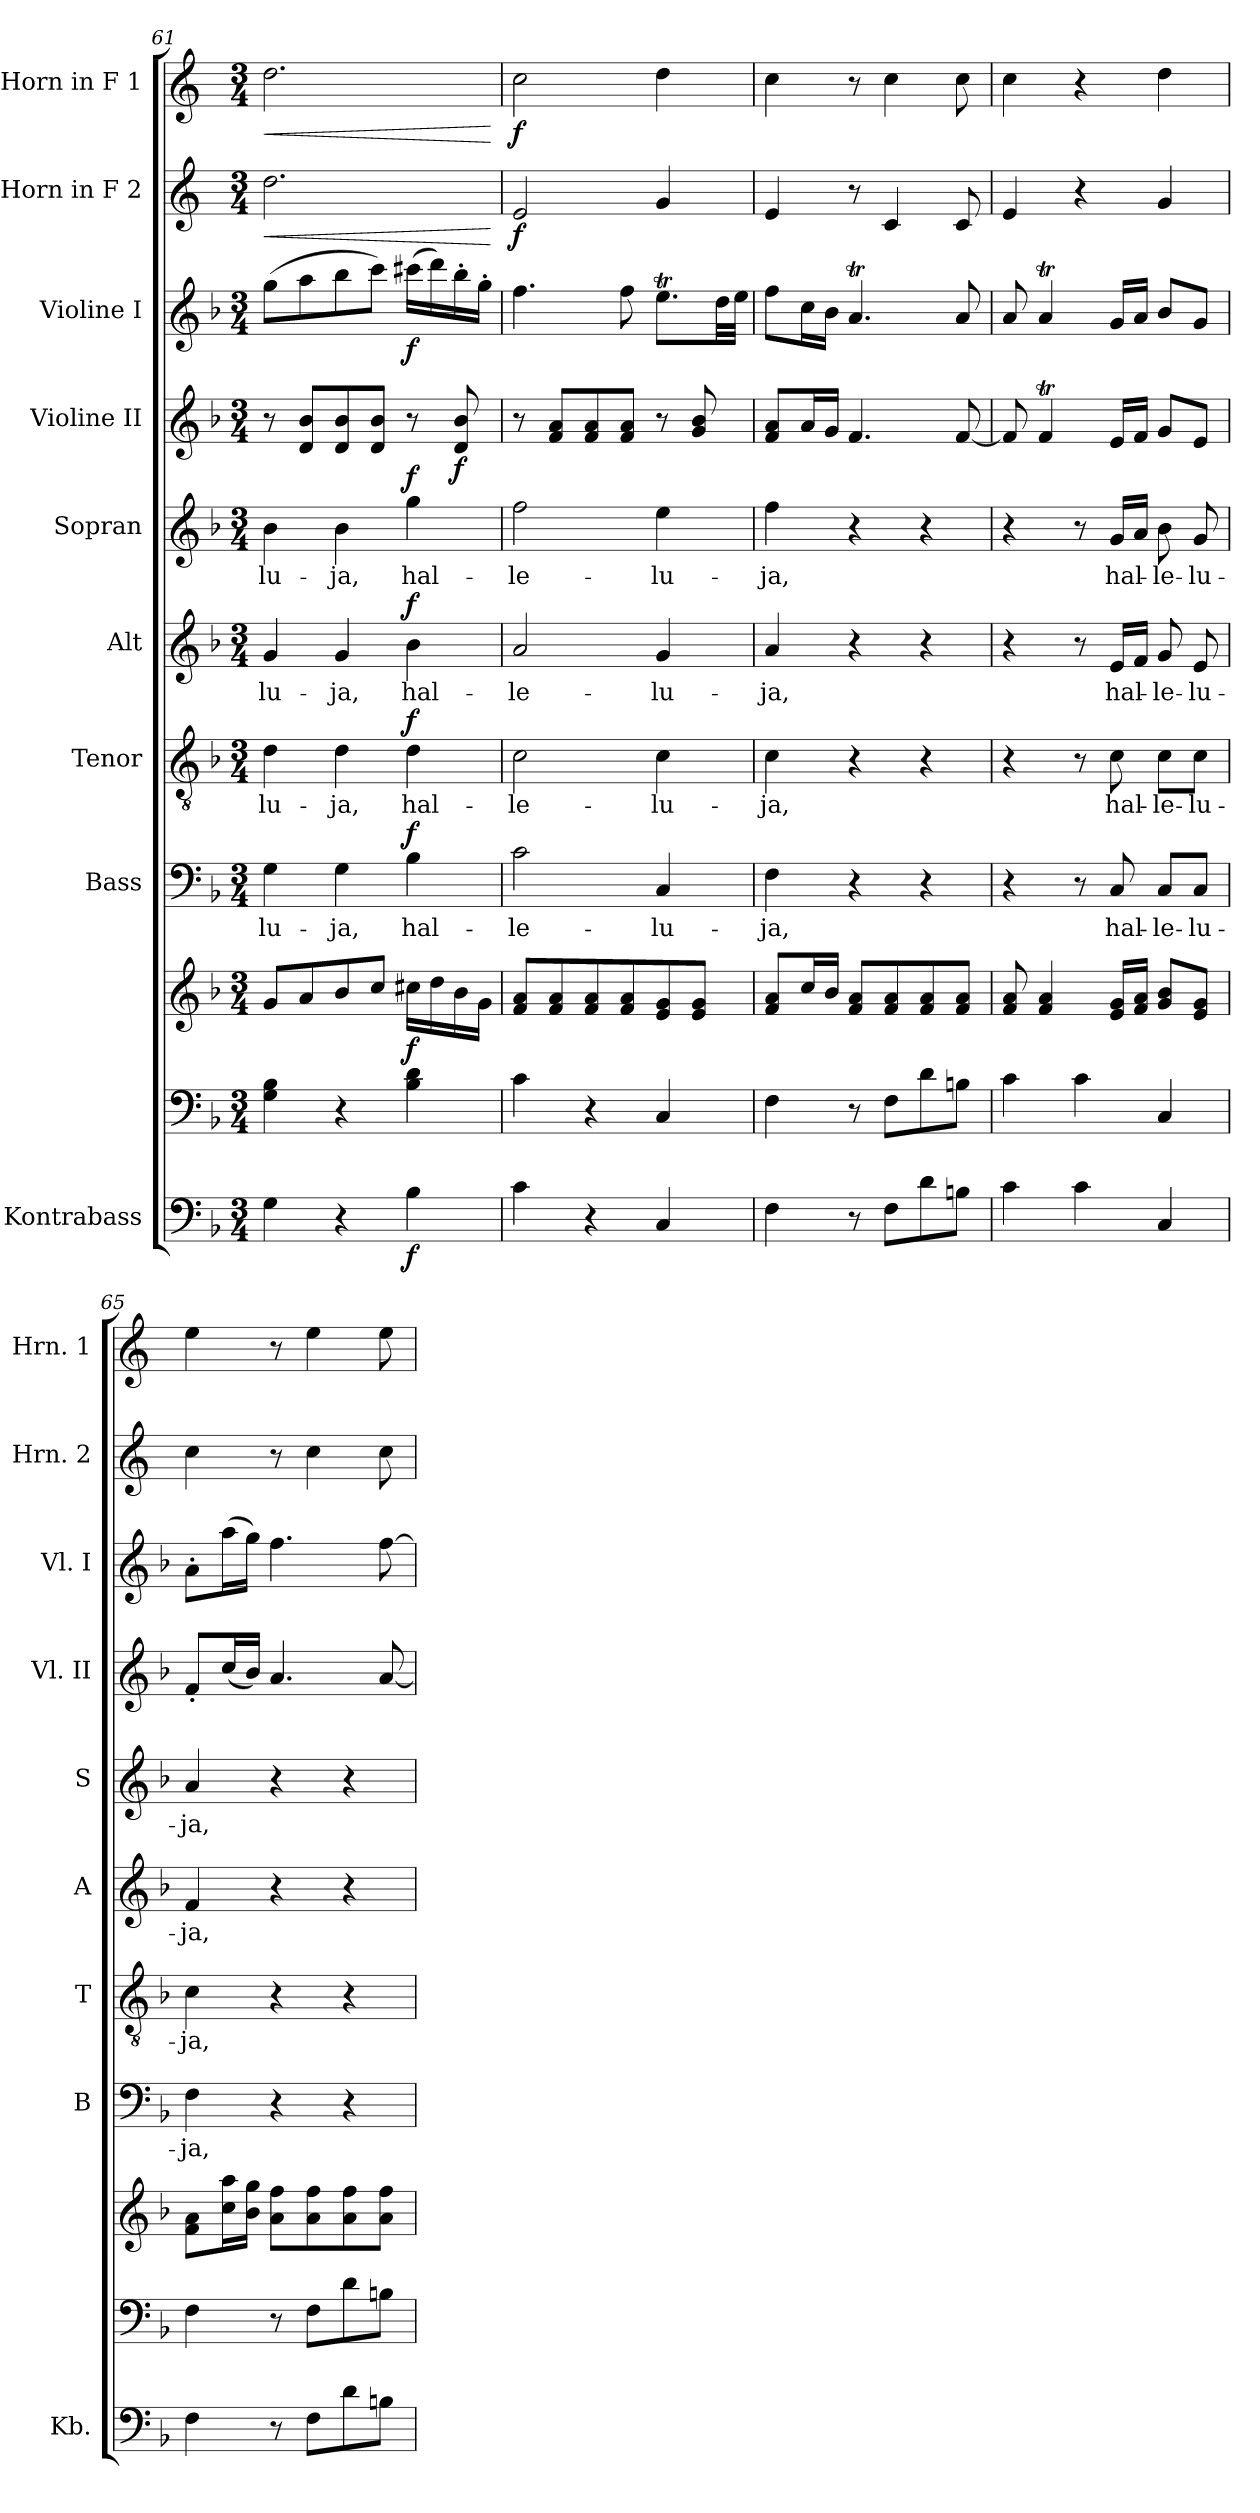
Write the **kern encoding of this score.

**kern	**dynam	**kern	**kern	**dynam	**kern	**text	**dynam	**kern	**text	**dynam	**kern	**text	**dynam	**kern	**text	**dynam	**kern	**dynam	**kern	**dynam	**kern	**dynam	**kern	**dynam
*part10	*part10	*part9	*part9	*part9	*part8	*part8	*part8	*part7	*part7	*part7	*part6	*part6	*part6	*part5	*part5	*part5	*part4	*part4	*part3	*part3	*part2	*part2	*part1	*part1
*staff11	*staff11	*staff10	*staff9	*staff9/10	*staff8	*staff8	*staff8	*staff7	*staff7	*staff7	*staff6	*staff6	*staff6	*staff5	*staff5	*staff5	*staff4	*staff4	*staff3	*staff3	*staff2	*staff2	*staff1	*staff1
*I"Kontrabass	*	*	*	*	*I"Bass	*	*	*I"Tenor	*	*	*I"Alt	*	*	*I"Sopran	*	*	*I"Violine II	*	*I"Violine I	*	*I"Horn in F 2	*	*I"Horn in F 1	*
*I'Kb.	*	*	*	*	*I'B	*	*	*I'T	*	*	*I'A	*	*	*I'S	*	*	*I'Vl. II	*	*I'Vl. I	*	*I'Hrn. 2	*	*I'Hrn. 1	*
*clefF4	*	*clefF4	*clefG2	*	*clefF4	*	*	*clefGv2	*	*	*clefG2	*	*	*clefG2	*	*	*clefG2	*	*clefG2	*	*clefG2	*	*clefG2	*
*ITrd7c12	*	*	*	*	*	*	*	*	*	*	*	*	*	*	*	*	*	*	*	*	*ITrd4c7	*	*ITrd4c7	*
*k[b-]	*	*k[b-]	*k[b-]	*	*k[b-]	*	*	*k[b-]	*	*	*k[b-]	*	*	*k[b-]	*	*	*k[b-]	*	*k[b-]	*	*k[b-]	*	*k[b-]	*
*F:	*	*F:	*F:	*	*F:	*	*	*F:	*	*	*F:	*	*	*F:	*	*	*F:	*	*F:	*	*F:	*	*F:	*
*M3/4	*	*M3/4	*M3/4	*	*M3/4	*	*	*M3/4	*	*	*M3/4	*	*	*M3/4	*	*	*M3/4	*	*M3/4	*	*M3/4	*	*M3/4	*
=61	=61	=61	=61	=61	=61	=61	=61	=61	=61	=61	=61	=61	=61	=61	=61	=61	=61	=61	=61	=61	=61	=61	=61	=61
!	!	!	!	!	!	!LO:LY:b	!	!	!LO:LY:b	!	!	!LO:LY:b	!	!	!LO:LY:b	!	!	!	!	!	!	!LO:HP:b	!	!LO:HP:b
4GG\	.	4G\ 4B-\	8g/L	.	4G\	-lu-	.	4d\	-lu-	.	4g/	-lu-	.	4b-\	-lu-	.	8r	.	(>8gg\L	.	2.g\	<	2.g\	<
.	.	.	8a/	.	.	.	.	.	.	.	.	.	.	.	.	.	8d/ 8b-/L	.	8aa\	.	.	.	.	.
!	!	!	!	!	!	!LO:LY:b	!	!	!LO:LY:b	!	!	!LO:LY:b	!	!	!LO:LY:b	!	!	!	!	!	!	!	!	!
4r	.	4r	8b-/	.	4G\	-ja,	.	4d\	-ja,	.	4g/	-ja,	.	4b-\	-ja,	.	8d/ 8b-/	.	8bb-\	.	.	.	.	.
.	.	.	8cc/J	.	.	.	.	.	.	.	.	.	.	.	.	.	8d/ 8b-/J	.	8ccc\J)	.	.	.	.	.
!	!LO:DY:b	!	!	!LO:DY:b	!	!LO:LY:b	!LO:DY:a	!	!LO:LY:b	!LO:DY:a	!	!LO:LY:b	!LO:DY:a	!	!LO:LY:b	!LO:DY:a	!	!	!	!LO:DY:b	!	!	!	!
4BB-\	f	4B-\ 4d\	16cc#X\LL	f	4B-\	hal-	f	4d\	hal-	f	4b-\	hal-	f	4gg\	hal-	f	8r	.	(>16ccc#X\LL	f	.	.	.	.
.	.	.	16dd\	.	.	.	.	.	.	.	.	.	.	.	.	.	.	.	16ddd\)	.	.	.	.	.
!	!	!	!	!	!	!	!	!	!	!	!	!	!	!	!	!	!	!LO:DY:b	!	!	!	!	!	!
.	.	.	16b-\	.	.	.	.	.	.	.	.	.	.	.	.	.	8d/ 8b-/	f	16bb-'>\	.	.	.	.	.
.	.	.	16g\JJ	.	.	.	.	.	.	.	.	.	.	.	.	.	.	.	16gg'>\JJ	.	.	.	.	.
.	.	.	.	.	.	.	.	.	.	.	.	.	.	.	.	.	.	.	.	.	.	[	.	[
=62	=62	=62	=62	=62	=62	=62	=62	=62	=62	=62	=62	=62	=62	=62	=62	=62	=62	=62	=62	=62	=62	=62	=62	=62
!	!	!	!	!	!	!LO:LY:b	!	!	!LO:LY:b	!	!	!LO:LY:b	!	!	!LO:LY:b	!	!	!	!	!	!	!LO:DY:b	!	!LO:DY:b
4C\	.	4c\	8f/ 8a/L	.	2c\	-le-	.	2c\	-le-	.	2a/	-le-	.	2ff\	-le-	.	8r	.	4.ff\	.	2A/	f	2f\	f
.	.	.	8f/ 8a/	.	.	.	.	.	.	.	.	.	.	.	.	.	8f/ 8a/L	.	.	.	.	.	.	.
4r	.	4r	8f/ 8a/	.	.	.	.	.	.	.	.	.	.	.	.	.	8f/ 8a/	.	.	.	.	.	.	.
.	.	.	8f/ 8a/	.	.	.	.	.	.	.	.	.	.	.	.	.	8f/ 8a/J	.	8ff\	.	.	.	.	.
!	!	!	!	!	!	!LO:LY:b	!	!	!LO:LY:b	!	!	!LO:LY:b	!	!	!LO:LY:b	!	!	!	!	!	!	!	!	!
4CC/	.	4C/	8e/ 8g/	.	4C/	-lu-	.	4c\	-lu-	.	4g/	-lu-	.	4ee\	-lu-	.	8r	.	8.eet\L	.	4c/	.	4g\	.
.	.	.	8e/ 8g/J	.	.	.	.	.	.	.	.	.	.	.	.	.	8g/ 8b-/	.	.	.	.	.	.	.
.	.	.	.	.	.	.	.	.	.	.	.	.	.	.	.	.	.	.	32dd\LL	.	.	.	.	.
.	.	.	.	.	.	.	.	.	.	.	.	.	.	.	.	.	.	.	32ee\JJJ	.	.	.	.	.
=63	=63	=63	=63	=63	=63	=63	=63	=63	=63	=63	=63	=63	=63	=63	=63	=63	=63	=63	=63	=63	=63	=63	=63	=63
!	!	!	!	!	!	!LO:LY:b	!	!	!LO:LY:b	!	!	!LO:LY:b	!	!	!LO:LY:b	!	!	!	!	!	!	!	!	!
4FF\	.	4F\	8f/ 8a/L	.	4F\	-ja,	.	4c\	-ja,	.	4a/	-ja,	.	4ff\	-ja,	.	8f/ 8a/L	.	8ff\L	.	4A/	.	4f\	.
.	.	.	16cc/L	.	.	.	.	.	.	.	.	.	.	.	.	.	16a/L	.	16cc\L	.	.	.	.	.
.	.	.	16b-/JJ	.	.	.	.	.	.	.	.	.	.	.	.	.	16g/JJ	.	16b-\JJ	.	.	.	.	.
8r	.	8r	8f/ 8a/L	.	4r	.	.	4r	.	.	4r	.	.	4r	.	.	4.f/	.	4.at/	.	8r	.	8r	.
8FF\L	.	8F\L	8f/ 8a/	.	.	.	.	.	.	.	.	.	.	.	.	.	.	.	.	.	4F/	.	4f\	.
8D\	.	8d\	8f/ 8a/	.	4r	.	.	4r	.	.	4r	.	.	4r	.	.	.	.	.	.	.	.	.	.
8BBn\J	.	8Bn\J	8f/ 8a/J	.	.	.	.	.	.	.	.	.	.	.	.	.	[8f/	.	8a/	.	8F/	.	8f\	.
!!LO:PB:g=z
=64	=64	=64	=64	=64	=64	=64	=64	=64	=64	=64	=64	=64	=64	=64	=64	=64	=64	=64	=64	=64	=64	=64	=64	=64
4C\	.	4c\	8f/ 8a/	.	4r	.	.	4r	.	.	4r	.	.	4r	.	.	8f/]	.	8a/	.	4A/	.	4f\	.
.	.	.	4f/ 4a/	.	.	.	.	.	.	.	.	.	.	.	.	.	4fT/	.	4at/	.	.	.	.	.
4C\	.	4c\	.	.	8r	.	.	8r	.	.	8r	.	.	8r	.	.	.	.	.	.	4r	.	4r	.
!	!	!	!	!	!	!LO:LY:b	!	!	!LO:LY:b	!	!	!LO:LY:b	!	!	!LO:LY:b	!	!	!	!	!	!	!	!	!
.	.	.	16e/ 16g/LL	.	8C/	hal-	.	8c\	hal-	.	16e/LL	hal-	.	16g/LL	hal-	.	16e/LL	.	16g/LL	.	.	.	.	.
.	.	.	16f/ 16a/JJ	.	.	.	.	.	.	.	16f/JJ	.	.	16a/JJ	.	.	16f/JJ	.	16a/JJ	.	.	.	.	.
!	!	!	!	!	!	!LO:LY:b	!	!	!LO:LY:b	!	!	!LO:LY:b	!	!	!LO:LY:b	!	!	!	!	!	!	!	!	!
4CC/	.	4C/	8g/ 8b-/L	.	8C/L	-le-	.	8c\L	-le-	.	8g/	-le-	.	8b-\	-le-	.	8g/L	.	8b-/L	.	4c/	.	4g\	.
!	!	!	!	!	!	!LO:LY:b	!	!	!LO:LY:b	!	!	!LO:LY:b	!	!	!LO:LY:b	!	!	!	!	!	!	!	!	!
.	.	.	8e/ 8g/J	.	8C/J	-lu-	.	8c\J	-lu-	.	8e/	-lu-	.	8g/	-lu-	.	8e/J	.	8g/J	.	.	.	.	.
=65	=65	=65	=65	=65	=65	=65	=65	=65	=65	=65	=65	=65	=65	=65	=65	=65	=65	=65	=65	=65	=65	=65	=65	=65
!	!	!	!	!	!	!LO:LY:b	!	!	!LO:LY:b	!	!	!LO:LY:b	!	!	!LO:LY:b	!	!	!	!	!	!	!	!	!
4FF\	.	4F\	8f\ 8a\L	.	4F\	-ja,	.	4c\	-ja,	.	4f/	-ja,	.	4a/	-ja,	.	8f'</L	.	8a'>\L	.	4f\	.	4a\	.
.	.	.	16cc\ 16aa\L	.	.	.	.	.	.	.	.	.	.	.	.	.	(<16cc/L	.	(>16aa\L	.	.	.	.	.
.	.	.	16b-\ 16gg\JJ	.	.	.	.	.	.	.	.	.	.	.	.	.	16b-/JJ)	.	16gg\JJ)	.	.	.	.	.
8r	.	8r	8a\ 8ff\L	.	4r	.	.	4r	.	.	4r	.	.	4r	.	.	4.a/	.	4.ff\	.	8r	.	8r	.
8FF\L	.	8F\L	8a\ 8ff\	.	.	.	.	.	.	.	.	.	.	.	.	.	.	.	.	.	4f\	.	4a\	.
8D\	.	8d\	8a\ 8ff\	.	4r	.	.	4r	.	.	4r	.	.	4r	.	.	.	.	.	.	.	.	.	.
8BBn\J	.	8Bn\J	8a\ 8ff\J	.	.	.	.	.	.	.	.	.	.	.	.	.	[8a/	.	[8ff\	.	8f\	.	8a\	.
=	=	=	=	=	=	=	=	=	=	=	=	=	=	=	=	=	=	=	=	=	=	=	=	=
*-	*-	*-	*-	*-	*-	*-	*-	*-	*-	*-	*-	*-	*-	*-	*-	*-	*-	*-	*-	*-	*-	*-	*-	*-
